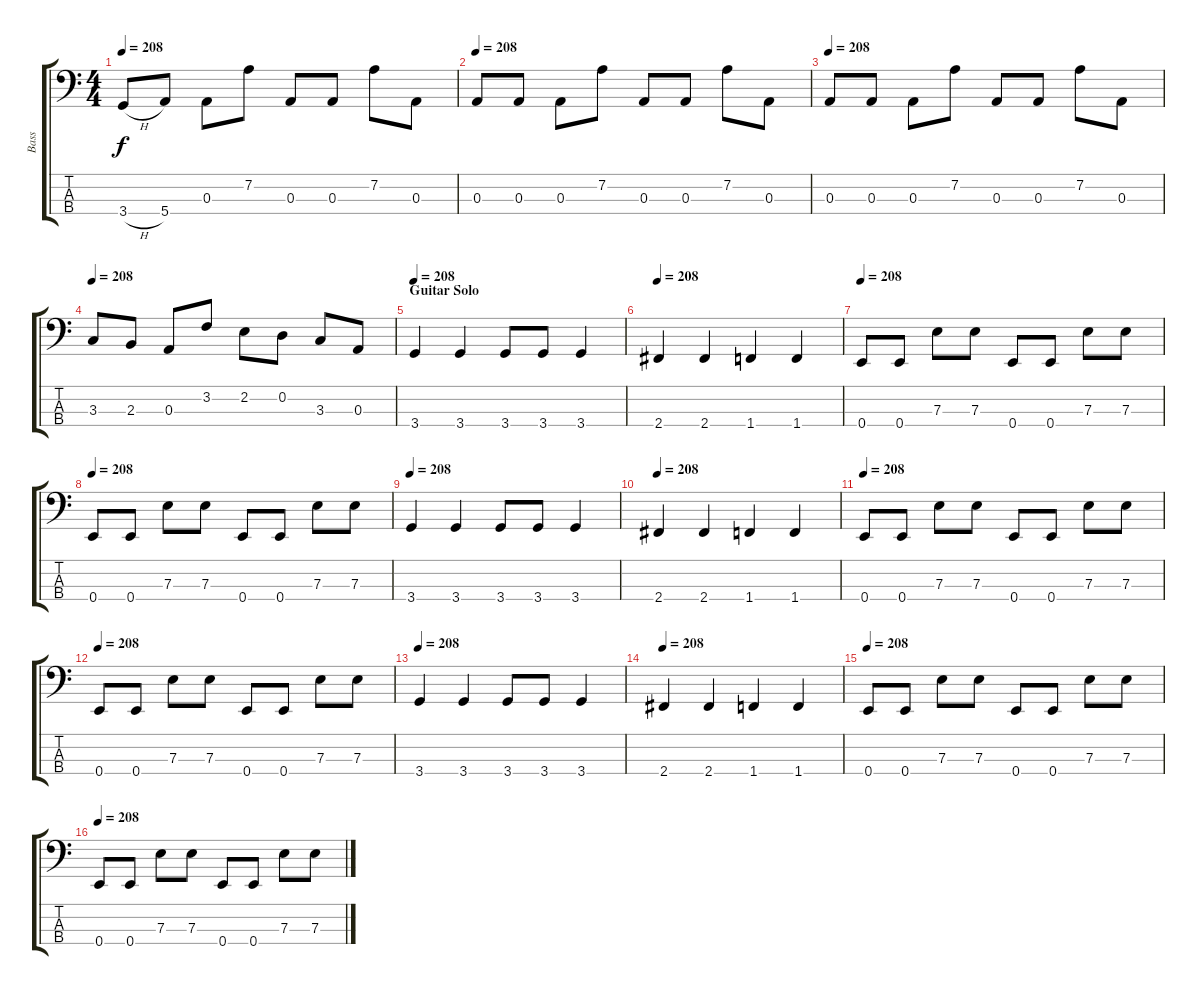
\track ("Bass" "Bass") {instrument electricbassfinger}
\staff {score tabs}
\tuning (G2 D2 A1 E1) {hide}
\ts (4 4)
\tempo 208
\clef f4
\ks c
3.4{h}.8{dy f} 5.4.8 0.3.8 7.2.8 0.3.8 0.3.8 7.2.8 0.3.8 |
\tempo 208
0.3.8 0.3.8 0.3.8 7.2.8 0.3.8 0.3.8 7.2.8 0.3.8 |
\tempo 208
0.3.8 0.3.8 0.3.8 7.2.8 0.3.8 0.3.8 7.2.8 0.3.8 |
\tempo 208
3.3.8 2.3.8 0.3.8 3.2.8 2.2.8 0.2.8 3.3.8 0.3.8 |
\section ("" "Guitar Solo")
\tempo 208
3.4.4 3.4.4 3.4.8 3.4.8 3.4.4 |
\tempo 208
2.4.4 2.4.4 1.4.4 1.4.4 |
\tempo 208
0.4.8 0.4.8 7.3.8 7.3.8 0.4.8 0.4.8 7.3.8 7.3.8 |
\tempo 208
0.4.8 0.4.8 7.3.8 7.3.8 0.4.8 0.4.8 7.3.8 7.3.8 |
\tempo 208
3.4.4 3.4.4 3.4.8 3.4.8 3.4.4 |
\tempo 208
2.4.4 2.4.4 1.4.4 1.4.4 |
\tempo 208
0.4.8 0.4.8 7.3.8 7.3.8 0.4.8 0.4.8 7.3.8 7.3.8 |
\tempo 208
0.4.8 0.4.8 7.3.8 7.3.8 0.4.8 0.4.8 7.3.8 7.3.8 |
\tempo 208
3.4.4 3.4.4 3.4.8 3.4.8 3.4.4 |
\tempo 208
2.4.4 2.4.4 1.4.4 1.4.4 |
\tempo 208
0.4.8 0.4.8 7.3.8 7.3.8 0.4.8 0.4.8 7.3.8 7.3.8 |
\tempo 208
0.4.8 0.4.8 7.3.8 7.3.8 0.4.8 0.4.8 7.3.8 7.3.8
